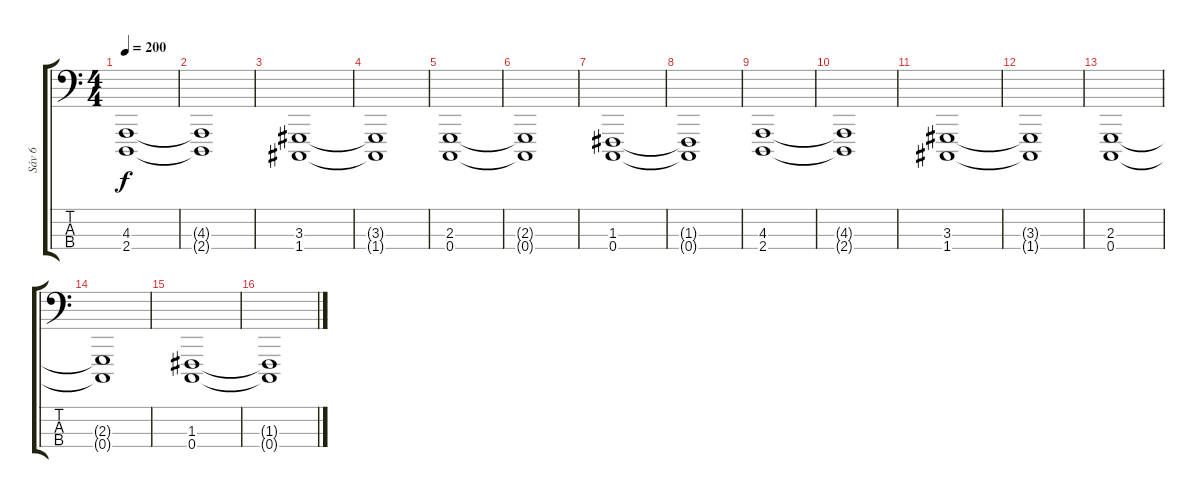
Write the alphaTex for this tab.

\track ("Sáv 6" "Sáv 6") {instrument stringensemble1}
\staff {score tabs}
\tuning (Eb2 Bb1 F1 C1) {hide}
\ts (4 4)
\tempo 200
\clef f4
\ks c
(4.3 2.4).1{dy f} |
(4.3{t} 2.4{t}).1 |
(3.3 1.4).1 |
(3.3{t} 1.4{t}).1 |
(2.3 0.4).1 |
(2.3{t} 0.4{t}).1 |
(1.3 0.4).1 |
(1.3{t} 0.4{t}).1 |
(4.3 2.4).1 |
(4.3{t} 2.4{t}).1 |
(3.3 1.4).1 |
(3.3{t} 1.4{t}).1 |
(2.3 0.4).1 |
(2.3{t} 0.4{t}).1 |
(1.3 0.4).1 |
(1.3{t} 0.4{t}).1
